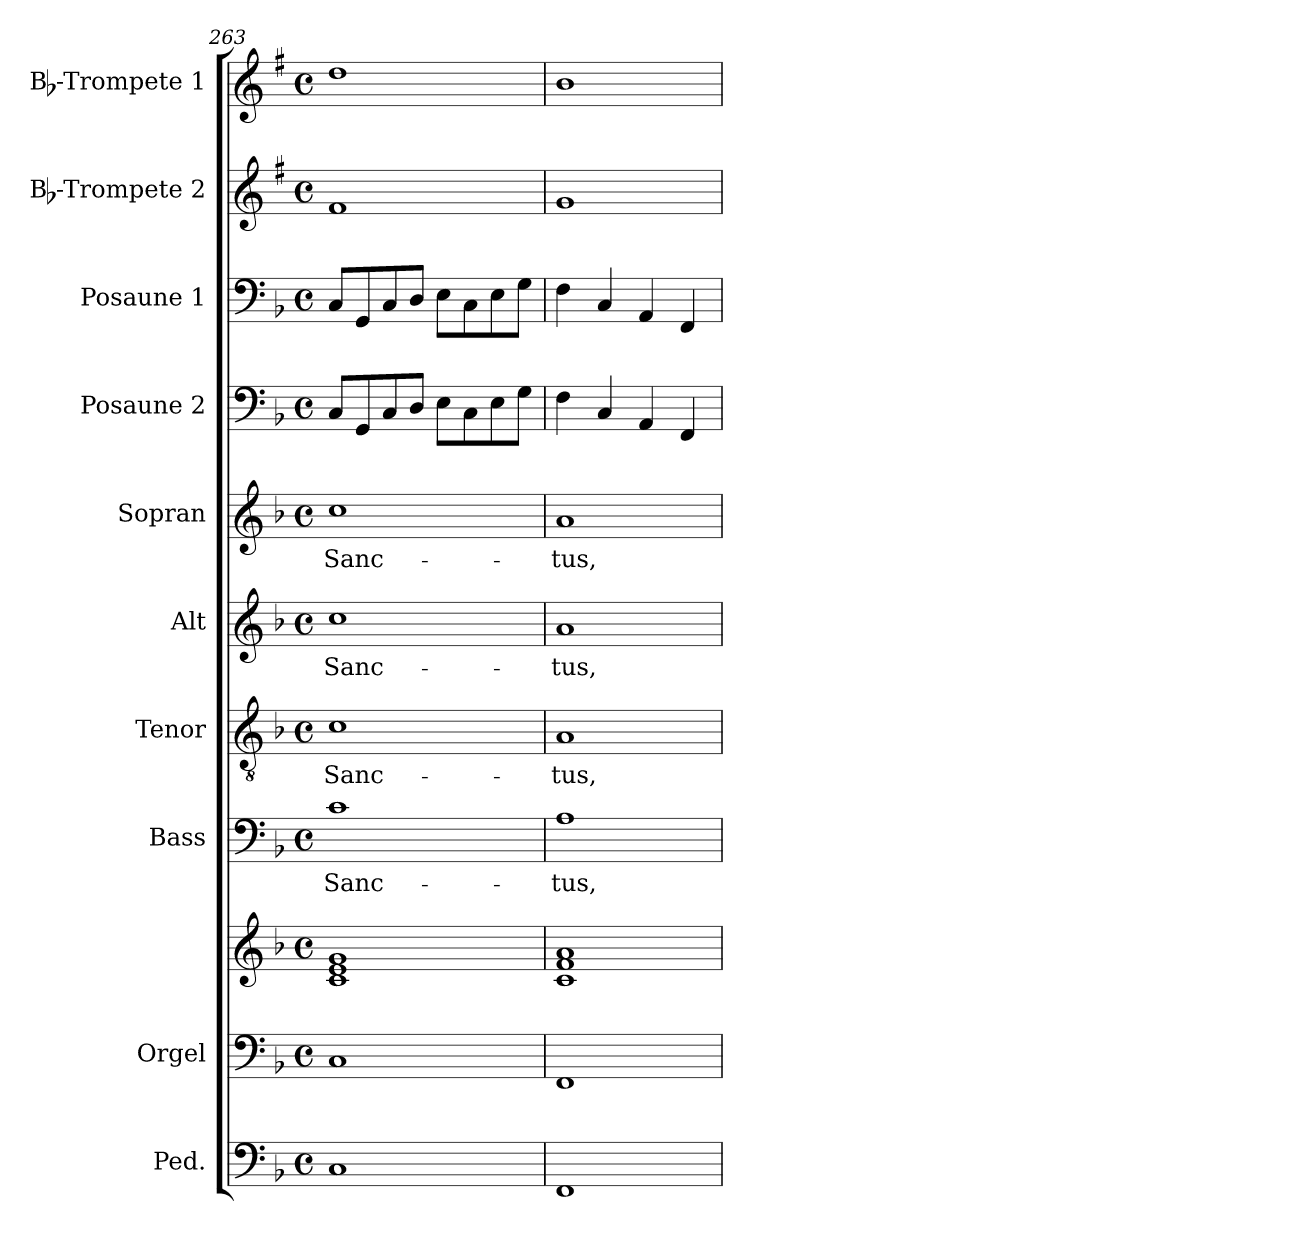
**kern	**kern	**kern	**kern	**text	**kern	**text	**kern	**text	**kern	**text	**kern	**kern	**kern	**kern
*part10	*part9	*part9	*part8	*part8	*part7	*part7	*part6	*part6	*part5	*part5	*part4	*part3	*part2	*part1
*staff11	*staff10	*staff9	*staff8	*staff8	*staff7	*staff7	*staff6	*staff6	*staff5	*staff5	*staff4	*staff3	*staff2	*staff1
*I"Ped.	*I"Orgel	*	*I"Bass	*	*I"Tenor	*	*I"Alt	*	*I"Sopran	*	*I"Posaune 2	*I"Posaune 1	*I"Bb-Trompete 2	*I"Bb-Trompete 1
*	*I'Org.	*	*I'B.	*	*I'T.	*	*I'A.	*	*I'S.	*	*I'Pos. 2	*I'Pos. 1	*I'Bb Trp. 2	*I'Bb Trp. 1
*clefF4	*clefF4	*clefG2	*clefF4	*	*clefGv2	*	*clefG2	*	*clefG2	*	*clefF4	*clefF4	*clefG2	*clefG2
*ITrd7c12	*	*	*	*	*	*	*	*	*	*	*	*	*ITrd1c2	*ITrd1c2
*k[b-]	*k[b-]	*k[b-]	*k[b-]	*	*k[b-]	*	*k[b-]	*	*k[b-]	*	*k[b-]	*k[b-]	*k[b-]	*k[b-]
*F:	*F:	*F:	*F:	*	*F:	*	*F:	*	*F:	*	*F:	*F:	*F:	*F:
*M4/4	*M4/4	*M4/4	*M4/4	*	*M4/4	*	*M4/4	*	*M4/4	*	*M4/4	*M4/4	*M4/4	*M4/4
*met(c)	*met(c)	*met(c)	*met(c)	*	*met(c)	*	*met(c)	*	*met(c)	*	*met(c)	*met(c)	*met(c)	*met(c)
=263	=263	=263	=263	=263	=263	=263	=263	=263	=263	=263	=263	=263	=263	=263
!	!	!	!	!LO:LY:b	!	!LO:LY:b	!	!LO:LY:b	!	!LO:LY:b	!	!	!	!
1CC	1C	1c 1e 1g	1c	Sanc-	1c	Sanc-	1cc	Sanc-	1cc	Sanc-	8C/L	8C/L	1e	1cc
.	.	.	.	.	.	.	.	.	.	.	8GG/	8GG/	.	.
.	.	.	.	.	.	.	.	.	.	.	8C/	8C/	.	.
.	.	.	.	.	.	.	.	.	.	.	8D/J	8D/J	.	.
.	.	.	.	.	.	.	.	.	.	.	8E\L	8E\L	.	.
.	.	.	.	.	.	.	.	.	.	.	8C\	8C\	.	.
.	.	.	.	.	.	.	.	.	.	.	8E\	8E\	.	.
.	.	.	.	.	.	.	.	.	.	.	8G\J	8G\J	.	.
=264	=264	=264	=264	=264	=264	=264	=264	=264	=264	=264	=264	=264	=264	=264
!	!	!	!	!LO:LY:b	!	!LO:LY:b	!	!LO:LY:b	!	!LO:LY:b	!	!	!	!
1FFF	1FF	1c 1f 1a	1A	-tus,	1A	-tus,	1a	-tus,	1a	-tus,	4F\	4F\	1f	1a
.	.	.	.	.	.	.	.	.	.	.	4C/	4C/	.	.
.	.	.	.	.	.	.	.	.	.	.	4AA/	4AA/	.	.
.	.	.	.	.	.	.	.	.	.	.	4FF/	4FF/	.	.
=	=	=	=	=	=	=	=	=	=	=	=	=	=	=
*-	*-	*-	*-	*-	*-	*-	*-	*-	*-	*-	*-	*-	*-	*-
